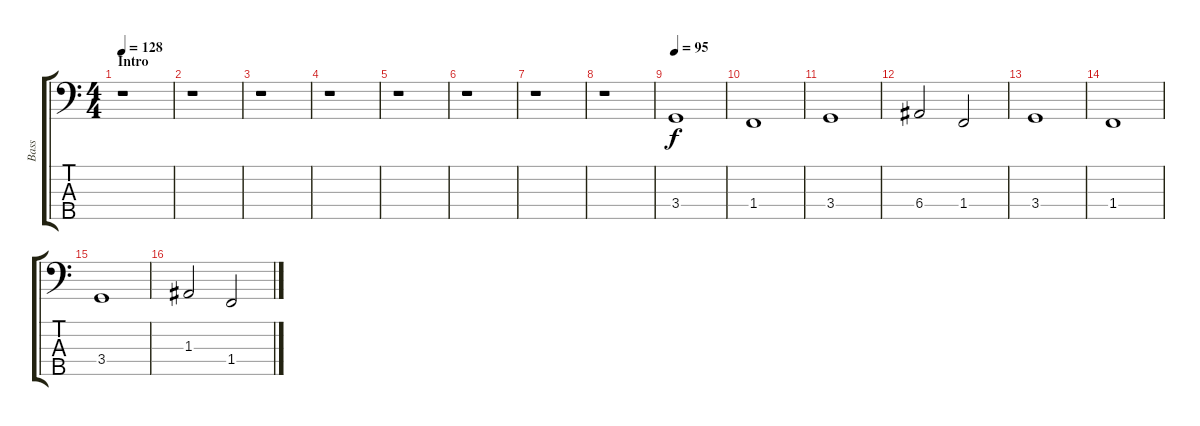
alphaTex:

\track ("Bass" "Bass") {instrument electricbasspick}
\staff {score tabs}
\tuning (G2 D2 A1 E1 B0) {hide}
\ts (4 4)
\section ("" "Intro")
\tempo 128
\tempo 100
\tempo 128
\clef f4
\ks c
r.1{dy f volume 16 instrument electricbasspick} |
r.1 |
r.1 |
r.1 |
r.1 |
r.1 |
r.1 |
r.1 |
\tempo 95
3.4.1 |
1.4.1 |
3.4.1 |
6.4.2 1.4.2 |
3.4.1 |
1.4.1 |
3.4.1 |
1.3.2 1.4.2
